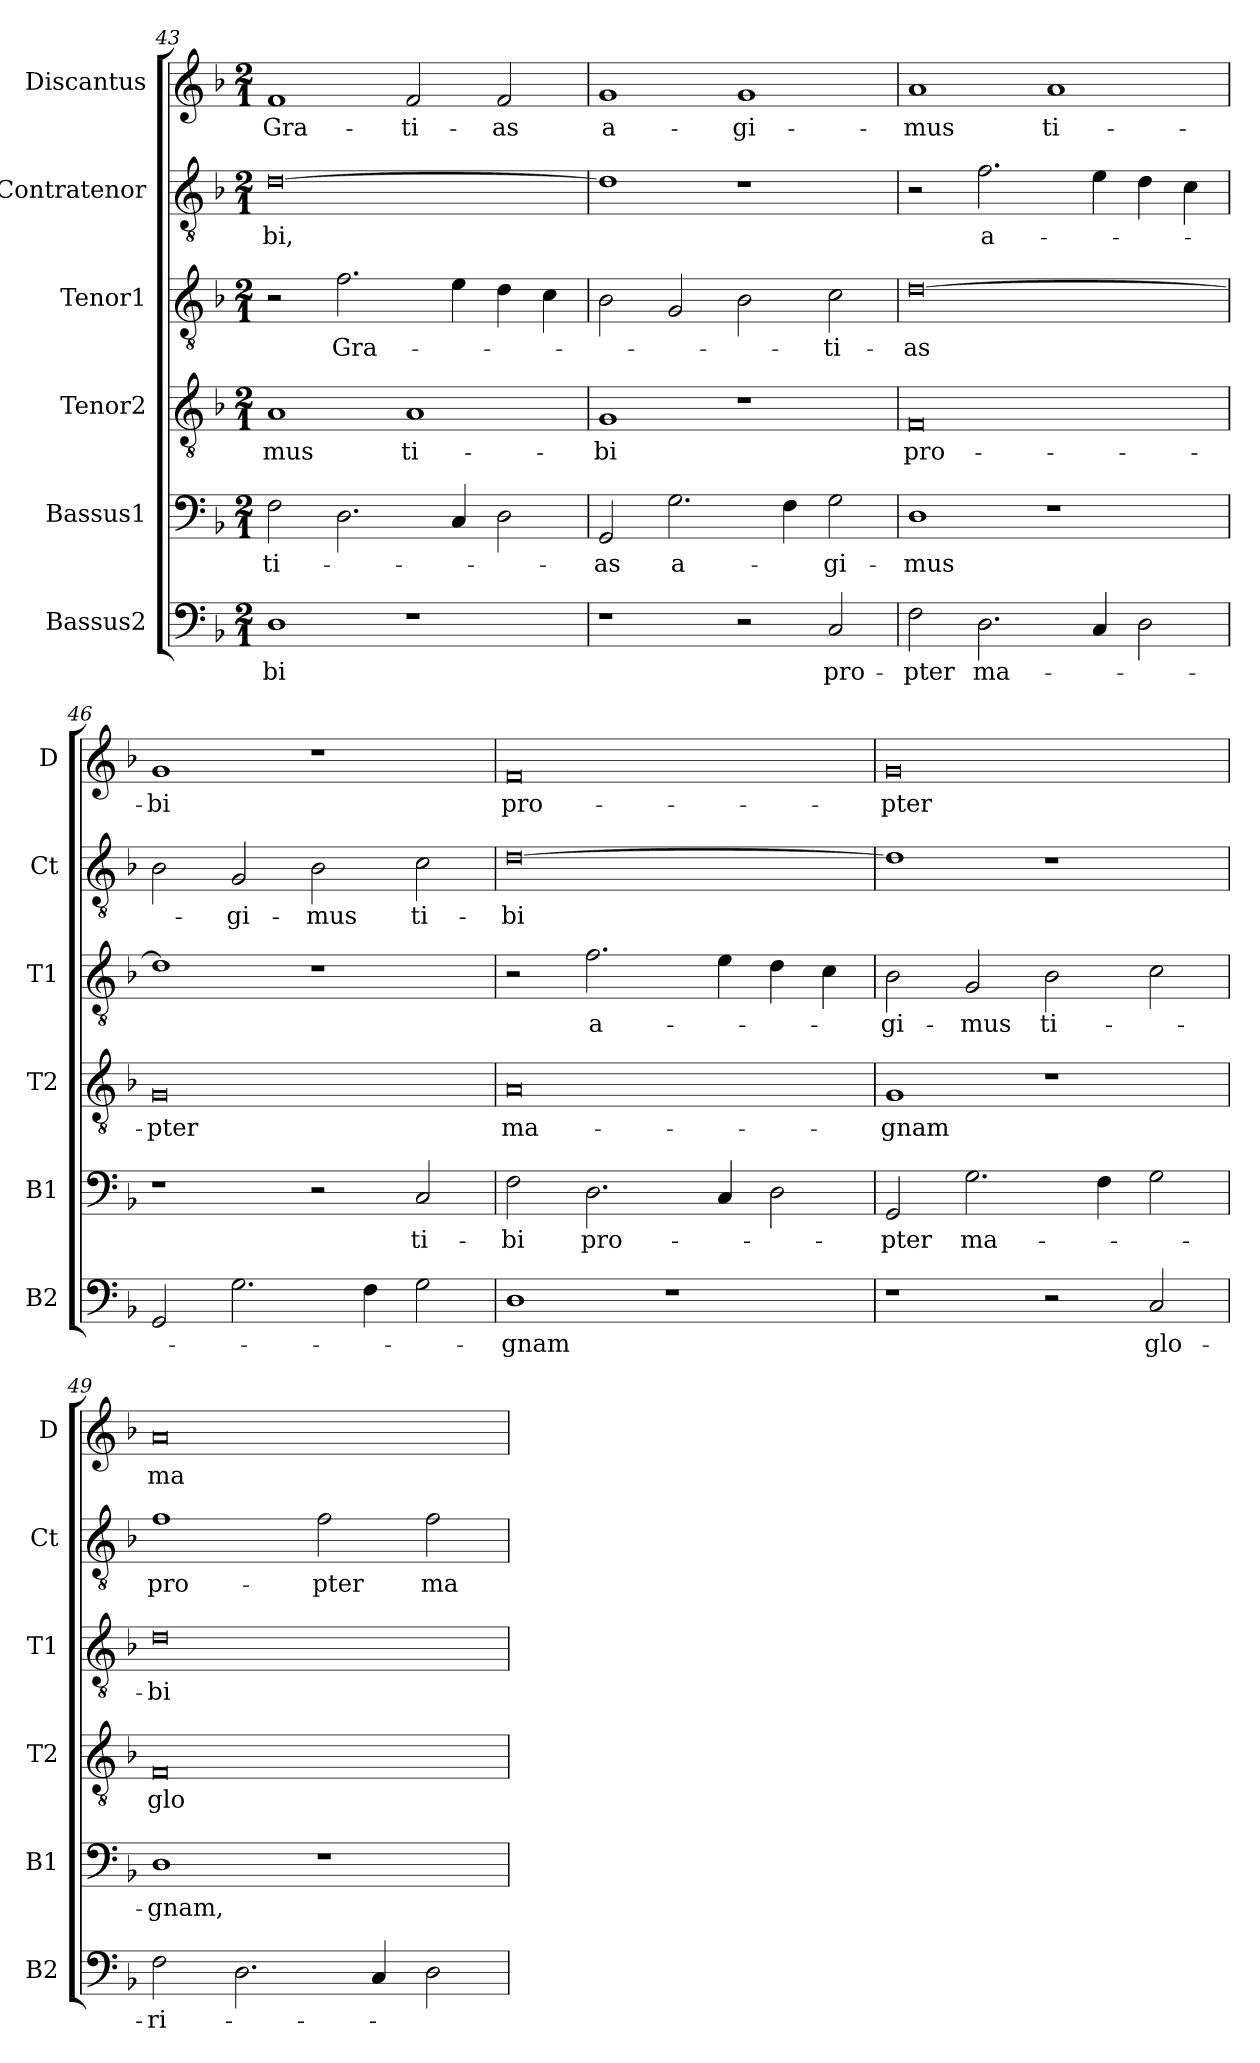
**kern	**text	**kern	**text	**kern	**text	**kern	**text	**kern	**text	**kern	**text
*part6	*part6	*part5	*part5	*part4	*part4	*part3	*part3	*part2	*part2	*part1	*part1
*staff6	*staff6	*staff5	*staff5	*staff4	*staff4	*staff3	*staff3	*staff2	*staff2	*staff1	*staff1
*I"Bassus2	*	*I"Bassus1	*	*I"Tenor2	*	*I"Tenor1	*	*I"Contratenor	*	*I"Discantus	*
*I'B2	*	*I'B1	*	*I'T2	*	*I'T1	*	*I'Ct	*	*I'D	*
*clefF4	*	*clefF4	*	*clefGv2	*	*clefGv2	*	*clefGv2	*	*clefG2	*
*k[b-]	*	*k[b-]	*	*k[b-]	*	*k[b-]	*	*k[b-]	*	*k[b-]	*
*M2/1	*	*M2/1	*	*M2/1	*	*M2/1	*	*M2/1	*	*M2/1	*
=43	=43	=43	=43	=43	=43	=43	=43	=43	=43	=43	=43
1D	-bi	2F\	-ti-	1A	-mus	2r	.	[0d	-bi,	1f	Gra-
.	.	2.D\	.	.	.	2.f\	Gra-	.	.	.	.
1r	.	.	.	1A	ti-	.	.	.	.	2f/	-ti-
.	.	4C/	.	.	.	4e\	.	.	.	.	.
.	.	2D\	.	.	.	4d\	.	.	.	2f/	-as
.	.	.	.	.	.	4c\	.	.	.	.	.
=44	=44	=44	=44	=44	=44	=44	=44	=44	=44	=44	=44
1r	.	2GG/	-as	1G	-bi	2B-\	.	1d]	.	1g	a-
.	.	2.G\	a-	.	.	2G/	.	.	.	.	.
2r	.	.	.	1r	.	2B-\	.	1r	.	1g	-gi-
.	.	4F\	.	.	.	.	.	.	.	.	.
2C/	pro-	2G\	-gi-	.	.	2c\	-ti-	.	.	.	.
=45	=45	=45	=45	=45	=45	=45	=45	=45	=45	=45	=45
2F\	-pter	1D	-mus	0F	pro-	[0d	-as	2r	.	1a	-mus
2.D\	ma-	.	.	.	.	.	.	2.f\	a-	.	.
.	.	1r	.	.	.	.	.	.	.	1a	ti-
4C/	.	.	.	.	.	.	.	4e\	.	.	.
2D\	.	.	.	.	.	.	.	4d\	.	.	.
.	.	.	.	.	.	.	.	4c\	.	.	.
=46	=46	=46	=46	=46	=46	=46	=46	=46	=46	=46	=46
2GG/	.	1r	.	0G	-pter	1d]	.	2B-\	.	1g	-bi
2.G\	.	.	.	.	.	.	.	2G/	-gi-	.	.
.	.	2r	.	.	.	1r	.	2B-\	-mus	1r	.
4F\	.	.	.	.	.	.	.	.	.	.	.
2G\	.	2C/	ti-	.	.	.	.	2c\	ti-	.	.
=47	=47	=47	=47	=47	=47	=47	=47	=47	=47	=47	=47
1D	-gnam	2F\	-bi	0A	ma-	2r	.	[0d	-bi	0f	pro-
.	.	2.D\	pro-	.	.	2.f\	a-	.	.	.	.
1r	.	.	.	.	.	.	.	.	.	.	.
.	.	4C/	.	.	.	4e\	.	.	.	.	.
.	.	2D\	.	.	.	4d\	.	.	.	.	.
.	.	.	.	.	.	4c\	.	.	.	.	.
=48	=48	=48	=48	=48	=48	=48	=48	=48	=48	=48	=48
1r	.	2GG/	-pter	1G	-gnam	2B-\	-gi-	1d]	.	0g	-pter
.	.	2.G\	ma-	.	.	2G/	-mus	.	.	.	.
2r	.	.	.	1r	.	2B-\	ti-	1r	.	.	.
.	.	4F\	.	.	.	.	.	.	.	.	.
2C/	glo-	2G\	.	.	.	2c\	.	.	.	.	.
=49	=49	=49	=49	=49	=49	=49	=49	=49	=49	=49	=49
2F\	-ri-	1D	-gnam,	0F	glo-	0d	-bi	1f	pro-	0a	ma-
2.D\	.	.	.	.	.	.	.	.	.	.	.
.	.	1r	.	.	.	.	.	2f\	-pter	.	.
4C/	.	.	.	.	.	.	.	.	.	.	.
2D\	.	.	.	.	.	.	.	2f\	ma-	.	.
=	=	=	=	=	=	=	=	=	=	=	=
*-	*-	*-	*-	*-	*-	*-	*-	*-	*-	*-	*-
